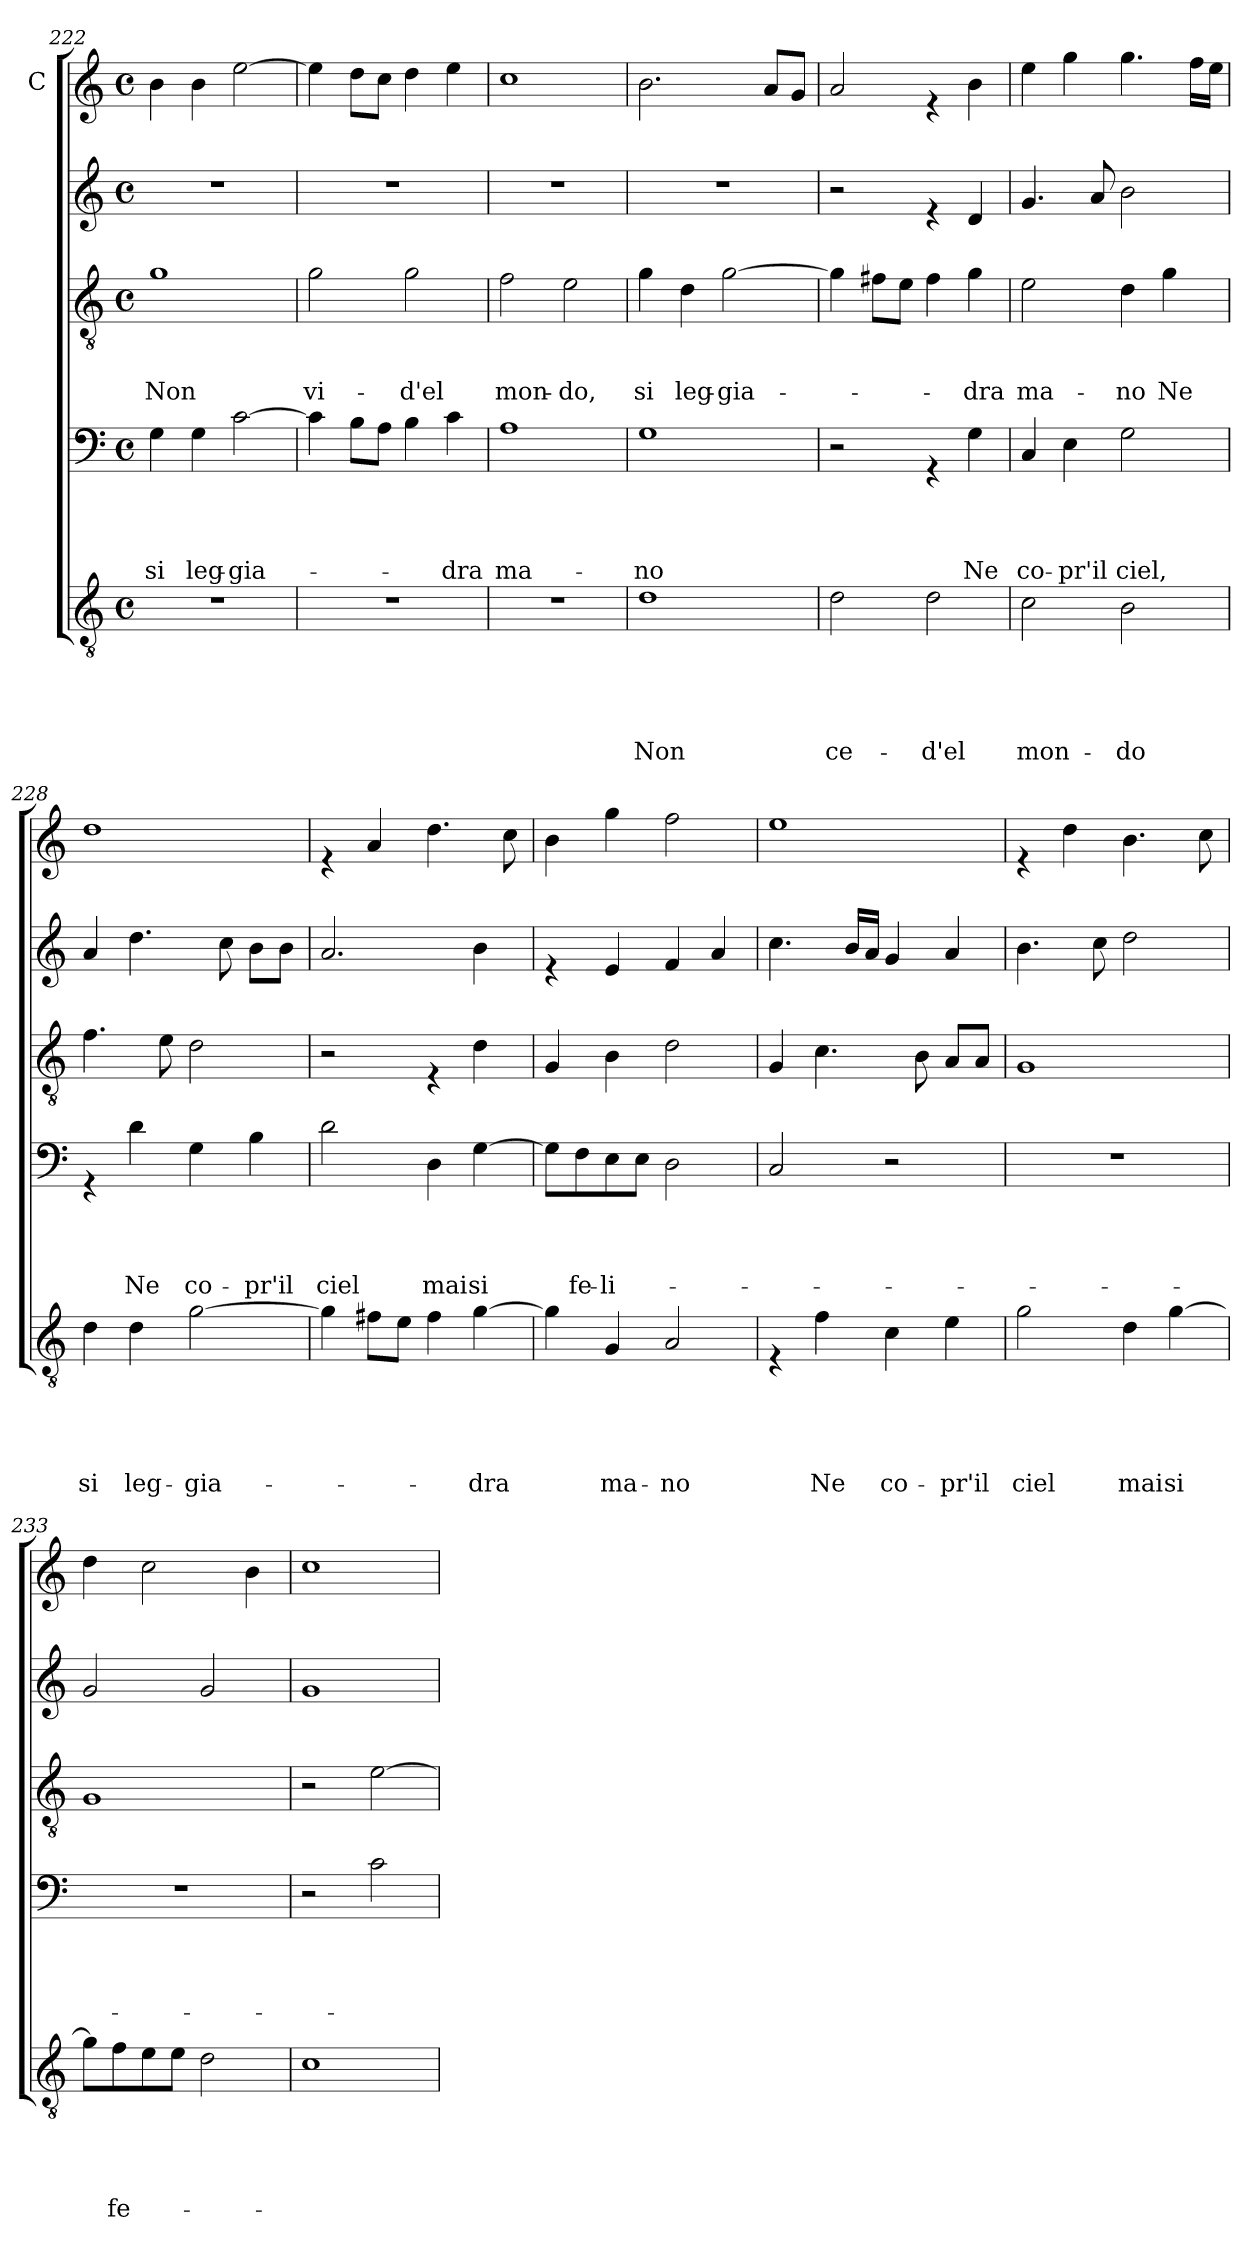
**kern	**text	**text	**text	**text	**text	**kern	**text	**text	**text	**text	**kern	**text	**text	**text	**kern	**kern
*part5	*part5	*part5	*part5	*part5	*part5	*part4	*part4	*part4	*part4	*part4	*part3	*part3	*part3	*part3	*part2	*part1
*staff5	*staff5	*staff5	*staff5	*staff5	*staff5	*staff4	*staff4	*staff4	*staff4	*staff4	*staff3	*staff3	*staff3	*staff3	*staff2	*staff1
*	*	*	*	*	*	*	*	*	*	*	*	*	*	*	*	*I"C
*clefGv2	*	*	*	*	*	*clefF4	*	*	*	*	*clefGv2	*	*	*	*clefG2	*clefG2
*k[]	*	*	*	*	*	*k[]	*	*	*	*	*k[]	*	*	*	*k[]	*k[]
*C:	*	*	*	*	*	*C:	*	*	*	*	*C:	*	*	*	*C:	*C:
*M4/4	*	*	*	*	*	*M4/4	*	*	*	*	*M4/4	*	*	*	*M4/4	*M4/4
*met(c)	*	*	*	*	*	*met(c)	*	*	*	*	*met(c)	*	*	*	*met(c)	*met(c)
=222	=222	=222	=222	=222	=222	=222	=222	=222	=222	=222	=222	=222	=222	=222	=222	=222
!	!	!	!	!	!	!	!	!	!	!LO:LY:b	!	!	!	!LO:LY:b	!	!
1r	.	.	.	.	.	4G\	.	.	.	si	1g	.	.	Non	1r	4b\
!	!	!	!	!	!	!	!	!	!	!LO:LY:b	!	!	!	!	!	!
.	.	.	.	.	.	4G\	.	.	.	leg-	.	.	.	.	.	4b\
!	!	!	!	!	!	!	!	!	!	!LO:LY:b	!	!	!	!	!	!
.	.	.	.	.	.	[>2c\	.	.	.	-gia-	.	.	.	.	.	[>2ee\
=223	=223	=223	=223	=223	=223	=223	=223	=223	=223	=223	=223	=223	=223	=223	=223	=223
!	!	!	!	!	!	!	!	!	!	!	!	!	!	!LO:LY:b	!	!
1r	.	.	.	.	.	4c\]	.	.	.	.	2g\	.	.	vi-	1r	4ee\]
.	.	.	.	.	.	8B\L	.	.	.	.	.	.	.	.	.	8dd\L
.	.	.	.	.	.	8A\J	.	.	.	.	.	.	.	.	.	8cc\J
!	!	!	!	!	!	!	!	!	!	!	!	!	!	!LO:LY:b	!	!
.	.	.	.	.	.	4B\	.	.	.	.	2g\	.	.	-d'el	.	4dd\
!	!	!	!	!	!	!	!	!	!	!LO:LY:b	!	!	!	!	!	!
.	.	.	.	.	.	4c\	.	.	.	-dra	.	.	.	.	.	4ee\
=224	=224	=224	=224	=224	=224	=224	=224	=224	=224	=224	=224	=224	=224	=224	=224	=224
!	!	!	!	!	!	!	!	!	!	!LO:LY:b	!	!	!	!LO:LY:b	!	!
1r	.	.	.	.	.	1A	.	.	.	ma-	2f\	.	.	mon-	1r	1cc
!	!	!	!	!	!	!	!	!	!	!	!	!	!	!LO:LY:b	!	!
.	.	.	.	.	.	.	.	.	.	.	2e\	.	.	-do,	.	.
=225	=225	=225	=225	=225	=225	=225	=225	=225	=225	=225	=225	=225	=225	=225	=225	=225
!	!	!	!	!	!LO:LY:b	!	!	!	!	!LO:LY:b	!	!	!	!LO:LY:b	!	!
1d	.	.	.	.	Non	1G	.	.	.	-no	4g\	.	.	si	1r	2.b\
!	!	!	!	!	!	!	!	!	!	!	!	!	!	!LO:LY:b	!	!
.	.	.	.	.	.	.	.	.	.	.	4d\	.	.	leg-	.	.
!	!	!	!	!	!	!	!	!	!	!	!	!	!	!LO:LY:b	!	!
.	.	.	.	.	.	.	.	.	.	.	[>2g\	.	.	-gia-	.	.
.	.	.	.	.	.	.	.	.	.	.	.	.	.	.	.	8a/L
.	.	.	.	.	.	.	.	.	.	.	.	.	.	.	.	8g/J
!!LO:LB:g=z
=226	=226	=226	=226	=226	=226	=226	=226	=226	=226	=226	=226	=226	=226	=226	=226	=226
!	!	!	!	!	!LO:LY:b	!	!	!	!	!	!	!	!	!	!	!
2d\	.	.	.	.	ce-	2r	.	.	.	.	4g\]	.	.	.	2r	2a/
.	.	.	.	.	.	.	.	.	.	.	8f#X\L	.	.	.	.	.
.	.	.	.	.	.	.	.	.	.	.	8e\J	.	.	.	.	.
!	!	!	!	!	!LO:LY:b	!	!	!	!	!	!	!	!	!	!	!
2d\	.	.	.	.	-d'el	4rGG	.	.	.	.	4f#\	.	.	.	4re	4re
!	!	!	!	!	!	!	!	!	!	!LO:LY:b	!	!	!	!LO:LY:b	!	!
.	.	.	.	.	.	4G\	.	.	.	Ne	4g\	.	.	-dra	4d/	4b\
=227	=227	=227	=227	=227	=227	=227	=227	=227	=227	=227	=227	=227	=227	=227	=227	=227
!	!	!	!	!	!LO:LY:b	!	!	!	!	!LO:LY:b	!	!	!	!LO:LY:b	!	!
2c\	.	.	.	.	mon-	4C/	.	.	.	co-	2e\	.	.	ma-	4.g/	4ee\
!	!	!	!	!	!	!	!	!	!	!LO:LY:b	!	!	!	!	!	!
.	.	.	.	.	.	4E\	.	.	.	-pr'il	.	.	.	.	.	4gg\
.	.	.	.	.	.	.	.	.	.	.	.	.	.	.	8a/	.
!	!	!	!	!	!LO:LY:b	!	!	!	!	!LO:LY:b	!	!	!	!LO:LY:b	!	!
2B\	.	.	.	.	-do	2G\	.	.	.	ciel,	4d\	.	.	-no	2b\	4.gg\
!	!	!	!	!	!	!	!	!	!	!	!	!	!	!LO:LY:b	!	!
.	.	.	.	.	.	.	.	.	.	.	4g\	.	.	Ne	.	.
.	.	.	.	.	.	.	.	.	.	.	.	.	.	.	.	16ff\LL
.	.	.	.	.	.	.	.	.	.	.	.	.	.	.	.	16ee\JJ
=228	=228	=228	=228	=228	=228	=228	=228	=228	=228	=228	=228	=228	=228	=228	=228	=228
!	!	!	!	!	!LO:LY:b	!	!	!	!	!	!	!	!	!	!	!
4d\	.	.	.	.	si	4rGG	.	.	.	.	4.f\	.	.	.	4a/	1dd
!	!	!	!	!	!LO:LY:b	!	!	!	!	!LO:LY:b	!	!	!	!	!	!
4d\	.	.	.	.	leg-	4d\	.	.	.	Ne	.	.	.	.	4.dd\	.
.	.	.	.	.	.	.	.	.	.	.	8e\	.	.	.	.	.
!	!	!	!	!	!LO:LY:b	!	!	!	!	!LO:LY:b	!	!	!	!	!	!
[>2g\	.	.	.	.	-gia-	4G\	.	.	.	co-	2d\	.	.	.	.	.
.	.	.	.	.	.	.	.	.	.	.	.	.	.	.	8cc\	.
!	!	!	!	!	!	!	!	!	!	!LO:LY:b	!	!	!	!	!	!
.	.	.	.	.	.	4B\	.	.	.	-pr'il	.	.	.	.	8b\L	.
.	.	.	.	.	.	.	.	.	.	.	.	.	.	.	8b\J	.
=229	=229	=229	=229	=229	=229	=229	=229	=229	=229	=229	=229	=229	=229	=229	=229	=229
!	!	!	!	!	!	!	!	!	!	!LO:LY:b	!	!	!	!	!	!
4g\]	.	.	.	.	.	2d\	.	.	.	ciel	2r	.	.	.	2.a/	4re
8f#X\L	.	.	.	.	.	.	.	.	.	.	.	.	.	.	.	4a/
8e\J	.	.	.	.	.	.	.	.	.	.	.	.	.	.	.	.
!	!	!	!	!	!	!	!	!	!	!LO:LY:b	!	!	!	!	!	!
4f#\	.	.	.	.	.	4D\	.	.	.	mai	4rE	.	.	.	.	4.dd\
!	!	!	!	!	!LO:LY:b	!	!	!	!	!LO:LY:b	!	!	!	!	!	!
[>4g\	.	.	.	.	-dra	[>4G\	.	.	.	si	4d\	.	.	.	4b\	.
.	.	.	.	.	.	.	.	.	.	.	.	.	.	.	.	8cc\
=230	=230	=230	=230	=230	=230	=230	=230	=230	=230	=230	=230	=230	=230	=230	=230	=230
4g\]	.	.	.	.	.	8G\L]	.	.	.	.	4G/	.	.	.	4re	4b\
!	!	!	!	!	!	!	!	!	!	!LO:LY:b	!	!	!	!	!	!
.	.	.	.	.	.	8F\	.	.	.	fe-	.	.	.	.	.	.
!	!	!	!	!	!LO:LY:b	!	!	!	!	!LO:LY:b	!	!	!	!	!	!
4G/	.	.	.	.	ma-	8E\	.	.	.	-li-	4B\	.	.	.	4e/	4gg\
.	.	.	.	.	.	8E\J	.	.	.	.	.	.	.	.	.	.
!	!	!	!	!	!LO:LY:b	!	!	!	!	!	!	!	!	!	!	!
2A/	.	.	.	.	-no	2D\	.	.	.	.	2d\	.	.	.	4f/	2ff\
.	.	.	.	.	.	.	.	.	.	.	.	.	.	.	4a/	.
!!LO:LB:g=z
=231	=231	=231	=231	=231	=231	=231	=231	=231	=231	=231	=231	=231	=231	=231	=231	=231
4rE	.	.	.	.	.	2C/	.	.	.	.	4G/	.	.	.	4.cc\	1ee
!	!	!	!	!	!LO:LY:b	!	!	!	!	!	!	!	!	!	!	!
4f\	.	.	.	.	Ne	.	.	.	.	.	4.c\	.	.	.	.	.
.	.	.	.	.	.	.	.	.	.	.	.	.	.	.	16b/LL	.
.	.	.	.	.	.	.	.	.	.	.	.	.	.	.	16a/JJ	.
!	!	!	!	!	!LO:LY:b	!	!	!	!	!	!	!	!	!	!	!
4c\	.	.	.	.	co-	2r	.	.	.	.	.	.	.	.	4g/	.
.	.	.	.	.	.	.	.	.	.	.	8B\	.	.	.	.	.
!	!	!	!	!	!LO:LY:b	!	!	!	!	!	!	!	!	!	!	!
4e\	.	.	.	.	-pr'il	.	.	.	.	.	8A/L	.	.	.	4a/	.
.	.	.	.	.	.	.	.	.	.	.	8A/J	.	.	.	.	.
=232	=232	=232	=232	=232	=232	=232	=232	=232	=232	=232	=232	=232	=232	=232	=232	=232
!	!	!	!	!	!LO:LY:b	!	!	!	!	!	!	!	!	!	!	!
2g\	.	.	.	.	ciel	1r	.	.	.	.	1G	.	.	.	4.b\	4re
.	.	.	.	.	.	.	.	.	.	.	.	.	.	.	.	4dd\
.	.	.	.	.	.	.	.	.	.	.	.	.	.	.	8cc\	.
!	!	!	!	!	!LO:LY:b	!	!	!	!	!	!	!	!	!	!	!
4d\	.	.	.	.	mai	.	.	.	.	.	.	.	.	.	2dd\	4.b\
!	!	!	!	!	!LO:LY:b	!	!	!	!	!	!	!	!	!	!	!
[>4g\	.	.	.	.	si	.	.	.	.	.	.	.	.	.	.	.
.	.	.	.	.	.	.	.	.	.	.	.	.	.	.	.	8cc\
=233	=233	=233	=233	=233	=233	=233	=233	=233	=233	=233	=233	=233	=233	=233	=233	=233
8g\L]	.	.	.	.	.	1r	.	.	.	.	1G	.	.	.	2g/	4dd\
!	!	!	!	!	!LO:LY:b	!	!	!	!	!	!	!	!	!	!	!
8f\	.	.	.	.	fe-	.	.	.	.	.	.	.	.	.	.	.
8e\	.	.	.	.	.	.	.	.	.	.	.	.	.	.	.	2cc\
8e\J	.	.	.	.	.	.	.	.	.	.	.	.	.	.	.	.
2d\	.	.	.	.	.	.	.	.	.	.	.	.	.	.	2g/	.
.	.	.	.	.	.	.	.	.	.	.	.	.	.	.	.	4b\
=234	=234	=234	=234	=234	=234	=234	=234	=234	=234	=234	=234	=234	=234	=234	=234	=234
1c	.	.	.	.	.	2r	.	.	.	.	2r	.	.	.	1g	1cc
.	.	.	.	.	.	2c\	.	.	.	.	[>2e\	.	.	.	.	.
=	=	=	=	=	=	=	=	=	=	=	=	=	=	=	=	=
*-	*-	*-	*-	*-	*-	*-	*-	*-	*-	*-	*-	*-	*-	*-	*-	*-
